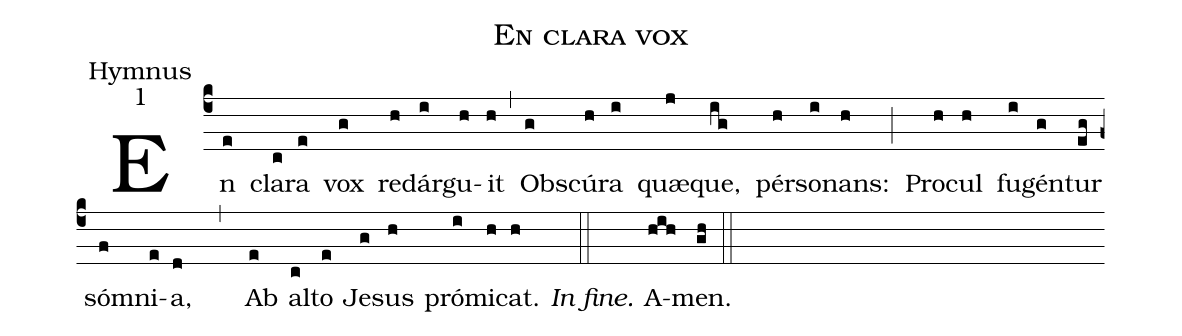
name:En clara vox;
office-part:Hymnus;
mode:1;
%%
(c4)En(e) cla(c)ra(e) vox(g) red(h)ár(i)gu(h)it(h) (,) Obs(g)cú(h)ra(i) q{uæ}(j)q{ue},(ig) pér(h)so(i)nans:(h) (;) Pro(h)cul(h) fu(i)gén(g)tur(eg) sóm(f)ni(e)a,(d ) ( ,) Ab(e) al(c)to(e) Je(g)sus(h) pró(i)mi(h)cat.(h) {<i>I</i>}<i>n fine.</i>(::) A(hih)men.(gh) (::)
